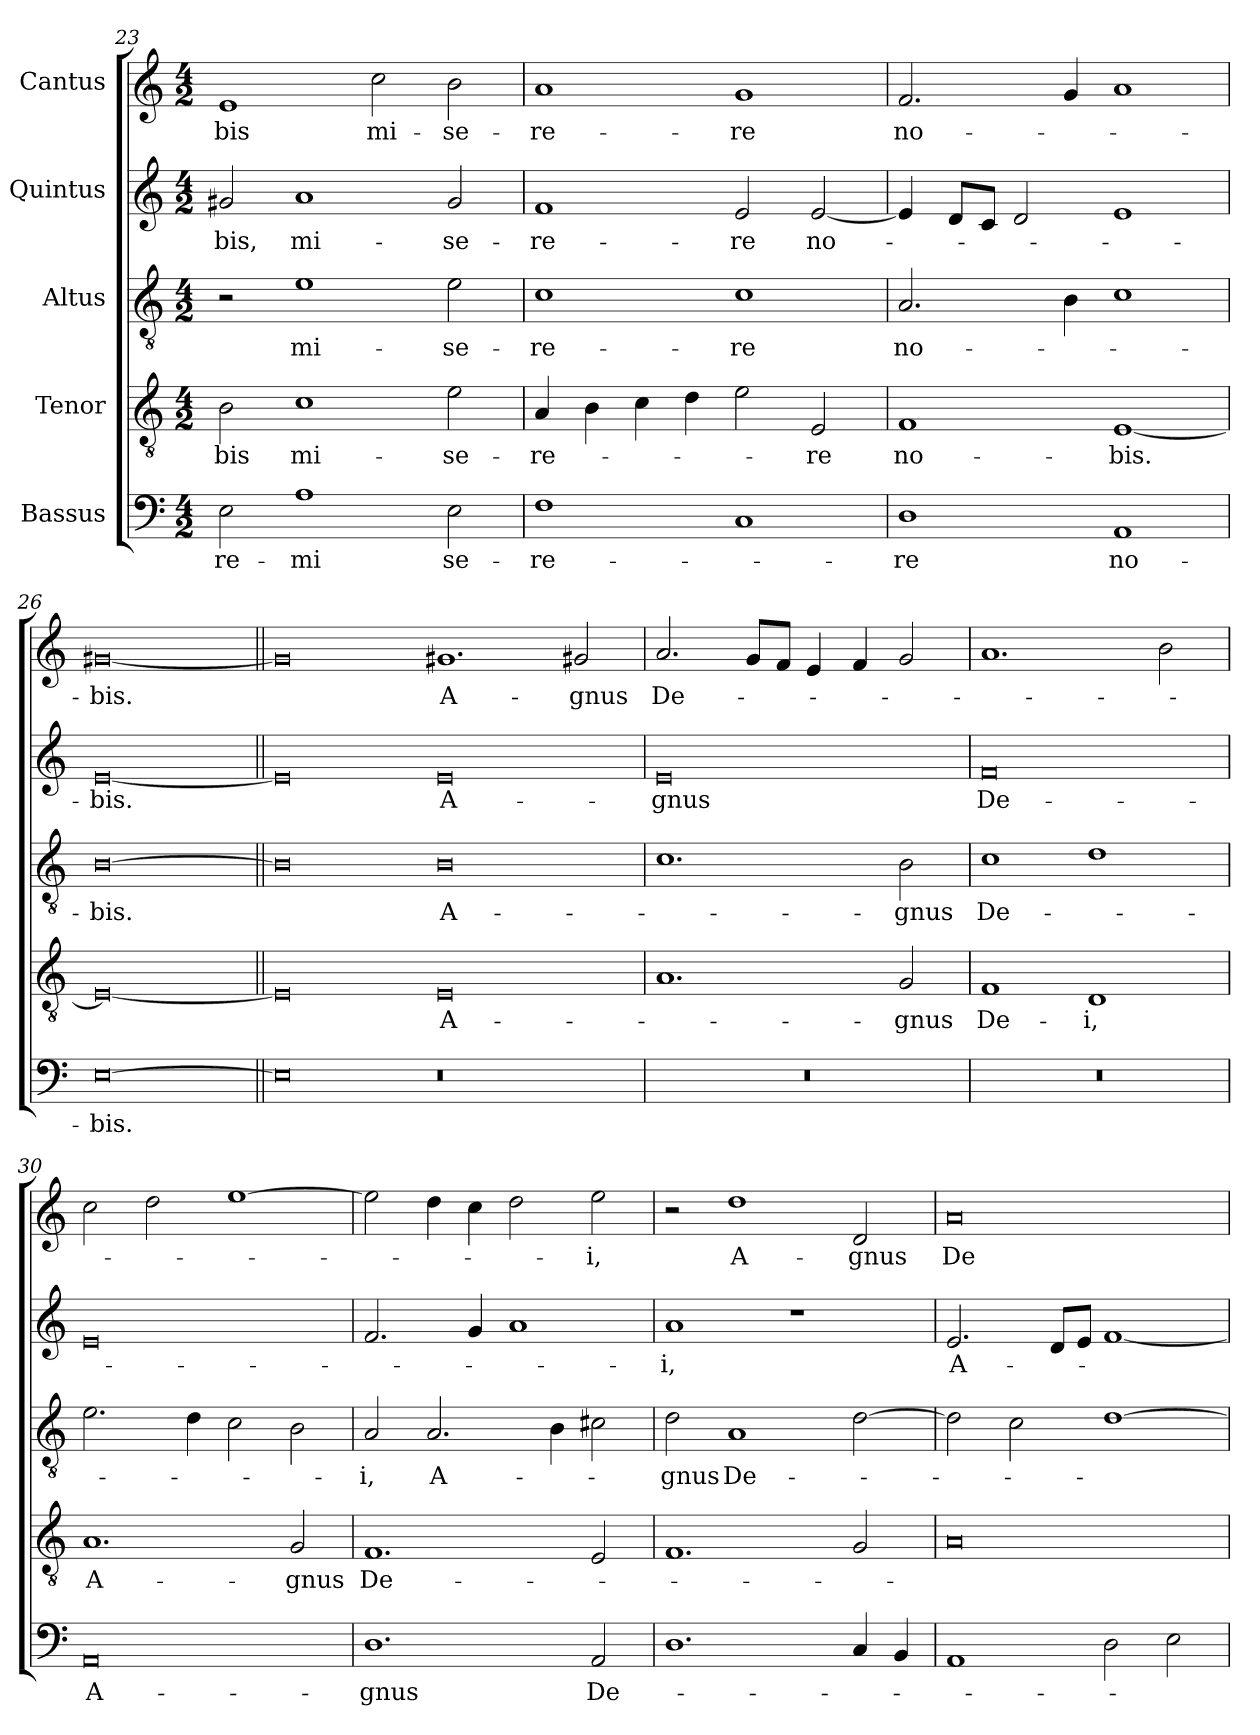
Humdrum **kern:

**kern	**text	**kern	**text	**kern	**text	**kern	**text	**kern	**text
*part5	*part5	*part4	*part4	*part3	*part3	*part2	*part2	*part1	*part1
*staff5	*staff5	*staff4	*staff4	*staff3	*staff3	*staff2	*staff2	*staff1	*staff1
*I"Bassus	*	*I"Tenor	*	*I"Altus	*	*I"Quintus	*	*I"Cantus	*
*clefF4	*	*clefGv2	*	*clefGv2	*	*clefG2	*	*clefG2	*
*k[]	*	*k[]	*	*k[]	*	*k[]	*	*k[]	*
*M4/2	*	*M4/2	*	*M4/2	*	*M4/2	*	*M4/2	*
=23	=23	=23	=23	=23	=23	=23	=23	=23	=23
2E\	re-	2B\	-bis	2r	.	2g#X/	-bis,	1e/	-bis
1A\	-mi	1c\	mi-	1e\	mi-	1a/	mi-	.	.
.	.	.	.	.	.	.	.	2cc\	mi-
2E\	se-	2e\	-se-	2e\	-se-	2g#/	-se-	2b\	-se-
=24	=24	=24	=24	=24	=24	=24	=24	=24	=24
1F\	-re-	4A/	-re-	1c\	-re-	1f/	-re-	1a/	-re-
.	.	4B\	.	.	.	.	.	.	.
.	.	4c\	.	.	.	.	.	.	.
.	.	4d\	.	.	.	.	.	.	.
1C/	.	2e\	.	1c\	-re	2e/	-re	1g/	-re
.	.	2E/	-re	.	.	[2e/	no-	.	.
=25	=25	=25	=25	=25	=25	=25	=25	=25	=25
1D\	-re	1F/	no-	2.A/	no-	4e/]	.	2.f/	no-
.	.	.	.	.	.	8d/L	.	.	.
.	.	.	.	.	.	8c/J	.	.	.
.	.	.	.	.	.	2d/	.	.	.
.	.	.	.	4B\	.	.	.	4g/	.
1AA/	no-	[1E/	-bis.	1c\	.	1e/	.	1a/	.
=26	=26	=26	=26	=26	=26	=26	=26	=26	=26
[0E\	-bis.	0E/_	.	[0B\	-bis.	[0e/	-bis.	[0g#X/	-bis.
=27||	=27||	=27||	=27||	=27||	=27||	=27||	=27||	=27||	=27||
0E\]	.	0E/]	.	0B\]	.	0e/]	.	0g#/]	.
0r	.	0E/	A-	0B\	A-	0e/	A-	1.g#X/	A-
.	.	.	.	.	.	.	.	2g#X/	-gnus
=28	=28	=28	=28	=28	=28	=28	=28	=28	=28
0r	.	1.A/	.	1.c\	.	0e/	-gnus	2.a/	De-
.	.	.	.	.	.	.	.	8g/L	.
.	.	.	.	.	.	.	.	8f/J	.
.	.	.	.	.	.	.	.	4e/	.
.	.	.	.	.	.	.	.	4f/	.
.	.	2G/	-gnus	2B\	-gnus	.	.	2g/	.
=29	=29	=29	=29	=29	=29	=29	=29	=29	=29
0r	.	1F/	De-	1c\	De-	0f/	De-	1.a/	.
.	.	1D/	-i,	1d\	.	.	.	.	.
.	.	.	.	.	.	.	.	2b\	.
=30	=30	=30	=30	=30	=30	=30	=30	=30	=30
0AA/	A-	1.A/	A-	2.e\	.	0e/	.	2cc\	.
.	.	.	.	.	.	.	.	2dd\	.
.	.	.	.	4d\	.	.	.	.	.
.	.	.	.	2c\	.	.	.	[1ee\	.
.	.	2G/	-gnus	2B\	.	.	.	.	.
=31	=31	=31	=31	=31	=31	=31	=31	=31	=31
1.D\	-gnus	1.F/	De-	2A/	-i,	2.f/	.	2ee\]	.
.	.	.	.	2.A/	A-	.	.	4dd\	.
.	.	.	.	.	.	4g/	.	4cc\	.
.	.	.	.	.	.	1a/	.	2dd\	.
.	.	.	.	4B\	.	.	.	.	.
2AA/	De-	2E/	.	2c#X\	.	.	.	2ee\	-i,
=32	=32	=32	=32	=32	=32	=32	=32	=32	=32
1.D\	.	1.F/	.	2d\	-gnus	1a/	-i,	2r	.
.	.	.	.	1A/	De-	.	.	1dd\	A-
.	.	.	.	.	.	1r	.	.	.
4C/	.	2G/	.	[2d\	.	.	.	2d/	-gnus
4BB/	.	.	.	.	.	.	.	.	.
=33	=33	=33	=33	=33	=33	=33	=33	=33	=33
1AA/	.	0A/	.	2d\]	.	2.e/	A-	0a/	De-
.	.	.	.	2c\	.	.	.	.	.
.	.	.	.	.	.	8d/L	.	.	.
.	.	.	.	.	.	8e/J	.	.	.
2D\	.	.	.	[1d\	.	[1f/	.	.	.
2E\	.	.	.	.	.	.	.	.	.
=	=	=	=	=	=	=	=	=	=
*-	*-	*-	*-	*-	*-	*-	*-	*-	*-
